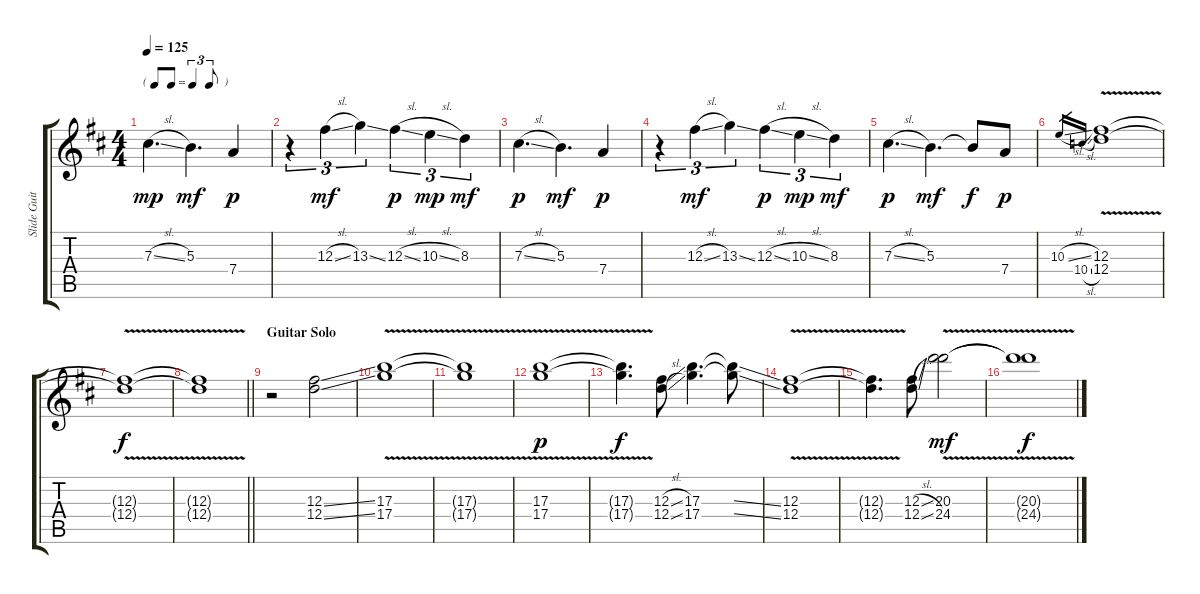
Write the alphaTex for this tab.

\track ("Slide Guitar" "Slide Guit") {instrument overdrivenguitar}
\staff {score tabs}
\tuning (D4 A3 Gb3 D3 A2 D2) {hide}
\ts (4 4)
\tf triplet8th
\tempo 125
\clef g2
\ks d
7.3{sl}.4{d dy mp} 5.3.4{d dy mf} 7.4.4{dy p} |
r.4{tu (3 2)} 12.3{sl}.4{tu (3 2) dy mf} 13.3{ss}.4{tu (3 2)} 12.3{sl}.4{tu (3 2) dy p} 10.3{sl}.4{tu (3 2) dy mp} 8.3.4{tu (3 2) dy mf} |
7.3{sl}.4{d dy p} 5.3.4{d dy mf} 7.4.4{dy p} |
r.4{tu (3 2)} 12.3{sl}.4{tu (3 2) dy mf} 13.3{ss}.4{tu (3 2)} 12.3{sl}.4{tu (3 2) dy p} 10.3{sl}.4{tu (3 2) dy mp} 8.3.4{tu (3 2) dy mf} |
7.3{sl}.4{d dy p} 5.3.4{d dy mf} 5.3{t}.8{dy f} 7.4.8{dy p} |
10.3{sl}.16{gr} 10.4{sl}.16{gr} (12.3{v} 12.4{v}).1 |
(12.3{v t} 12.4{v t}).1{dy f} |
\barLineRight lightlight
(12.3{v t} 12.4{v t}).1 |
\section ("" "Guitar Solo")
r.2{volume 5} (12.3{ss} 12.4{ss}).2 |
(17.3{v} 17.4{v}).1 |
(17.3{v t} 17.4{v t}).1 |
(17.3{v} 17.4{v}).1{dy p} |
(17.3{v t} 17.4{v t}).4{d dy f} (12.3{sl} 12.4{sl}).8 (17.3 17.4).4{d} (17.3{ss t} 17.4{ss t}).8 |
(12.3{v} 12.4{v}).1 |
(12.3{v t} 12.4{v t}).4{d} (12.3{sl} 12.4{sl}).8 (20.3{v} 24.4{v}).2{dy mf} |
(20.3{t} 24.4{t}).1{dy f}
